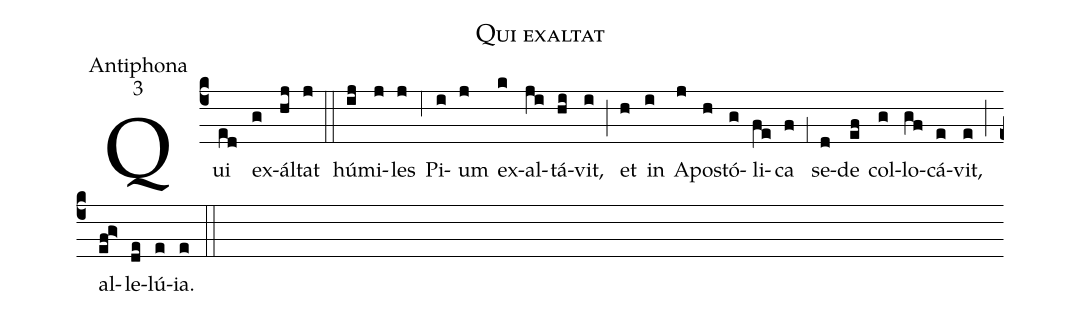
name:Qui exaltat;
office-part:Antiphona;
mode:3;
%%
(c4) Qui(ed) ex(g)ál(hj)tat(j) (::) hú(ij)mi(j)les(j) (;6) Pi(i)um(j) ex(k)al(ji)tá(hi)vit,(i) (;) et(h) in(i) A(j)po(h)stó(g)li(fe)ca(f) (;1) se(d)de(ef) col(g)lo(gf)cá(e)vit,(e) (;) al(ef!g>)le(de)lú(e)ia.(e) (::)
